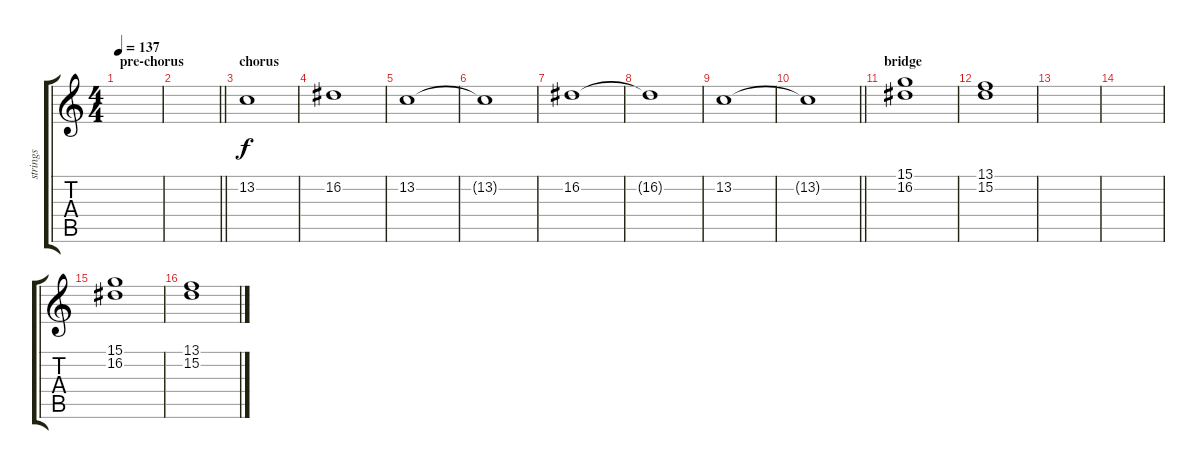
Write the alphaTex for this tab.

\track ("strings" "strings") {instrument electricgrandpiano}
\staff {score tabs}
\tuning (E4 B3 G3 D3 A2 E2) {hide}
\ts (4 4)
\section ("" "pre-chorus")
\tempo 137
\clef g2
\ks c
|
\barLineRight lightlight
|
\section ("" "chorus")
13.2.1{instrument synthstrings1} |
16.2.1 |
13.2.1 |
13.2{t}.1 |
16.2.1 |
16.2{t}.1 |
13.2.1 |
\barLineRight lightlight
13.2{t}.1 |
\section ("" "bridge")
(15.1 16.2).1{volume 6 instrument synthstrings1} |
(13.1 15.2).1 |
|
|
(15.1 16.2).1{volume 9 instrument synthstrings1} |
(13.1 15.2).1
